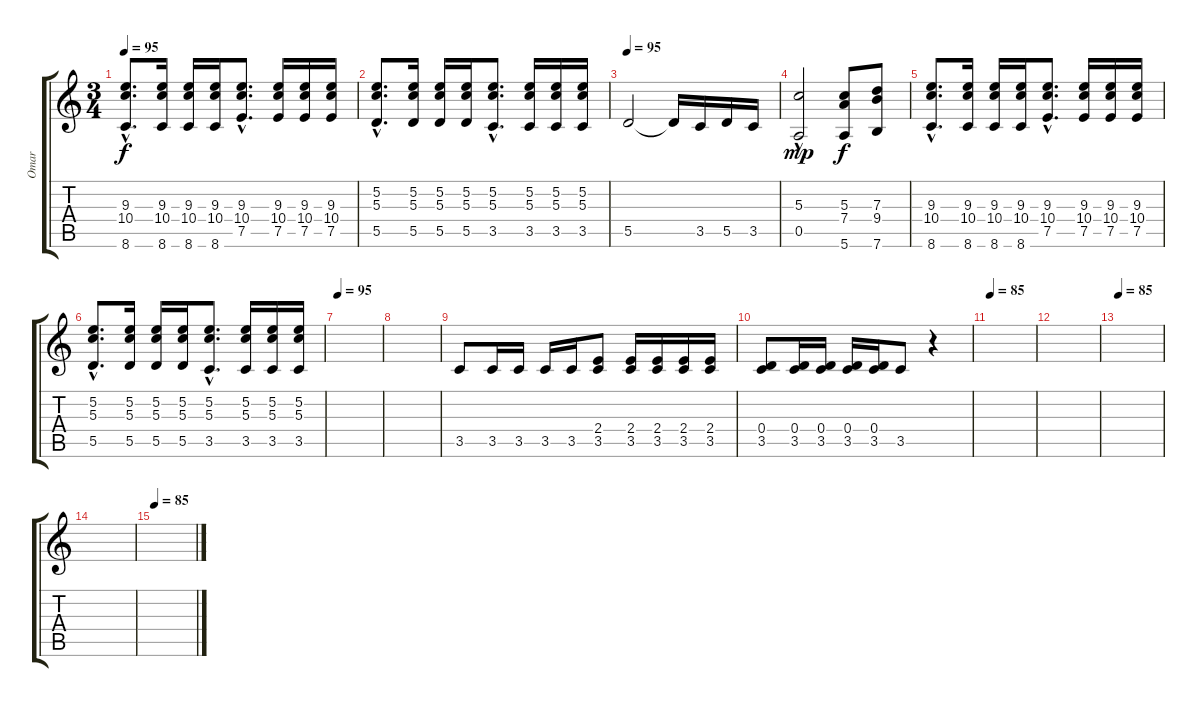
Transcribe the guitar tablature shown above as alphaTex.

\track ("Omar" "Omar") {instrument overdrivenguitar}
\staff {score tabs}
\tuning (E4 B3 G3 D3 A2 E2) {hide}
\ts (3 4)
\tempo 95
\clef g2
\ks c
(9.3{hac} 10.4{hac} 8.6{hac}).8{d dy f} (9.3 10.4 8.6).16 (9.3 10.4 8.6).16 (9.3 10.4 8.6).16 (9.3{hac} 10.4{hac} 7.5{hac}).8{d} (9.3 10.4 7.5).16 (9.3 10.4 7.5).16 (9.3 10.4 7.5).16 |
(5.2{hac} 5.3{hac} 5.5{hac}).8{d} (5.2 5.3 5.5).16 (5.2 5.3 5.5).16 (5.2 5.3 5.5).16 (5.2{hac} 5.3{hac} 3.5{hac}).8{d} (5.2 5.3 3.5).16 (5.2 5.3 3.5).16 (5.2 5.3 3.5).16 |
\tempo 95
5.5.2 5.5{t}.16 3.5.16 5.5.16 3.5.16 |
(5.3 0.5{hac}).2{dy mp} (5.3 7.4 5.6).8{dy f} (7.3 9.4 7.6).8 |
(9.3{hac} 10.4{hac} 8.6{hac}).8{d} (9.3 10.4 8.6).16 (9.3 10.4 8.6).16 (9.3 10.4 8.6).16 (9.3{hac} 10.4{hac} 7.5{hac}).8{d} (9.3 10.4 7.5).16 (9.3 10.4 7.5).16 (9.3 10.4 7.5).16 |
(5.2{hac} 5.3{hac} 5.5{hac}).8{d} (5.2 5.3 5.5).16 (5.2 5.3 5.5).16 (5.2 5.3 5.5).16 (5.2{hac} 5.3{hac} 3.5{hac}).8{d} (5.2 5.3 3.5).16 (5.2 5.3 3.5).16 (5.2 5.3 3.5).16 |
\tempo 95
|
|
3.5.8 3.5.16 3.5.16 3.5.16 3.5.16 (2.4 3.5).8 (2.4 3.5).16 (2.4 3.5).16 (2.4 3.5).16 (2.4 3.5).16 |
(0.4 3.5).8 (0.4 3.5).16 (0.4 3.5).16 (0.4 3.5).16 (0.4 3.5).16 3.5.8 r.4 |
\tempo 85
|
|
\tempo 85
|
|
\tempo 85
